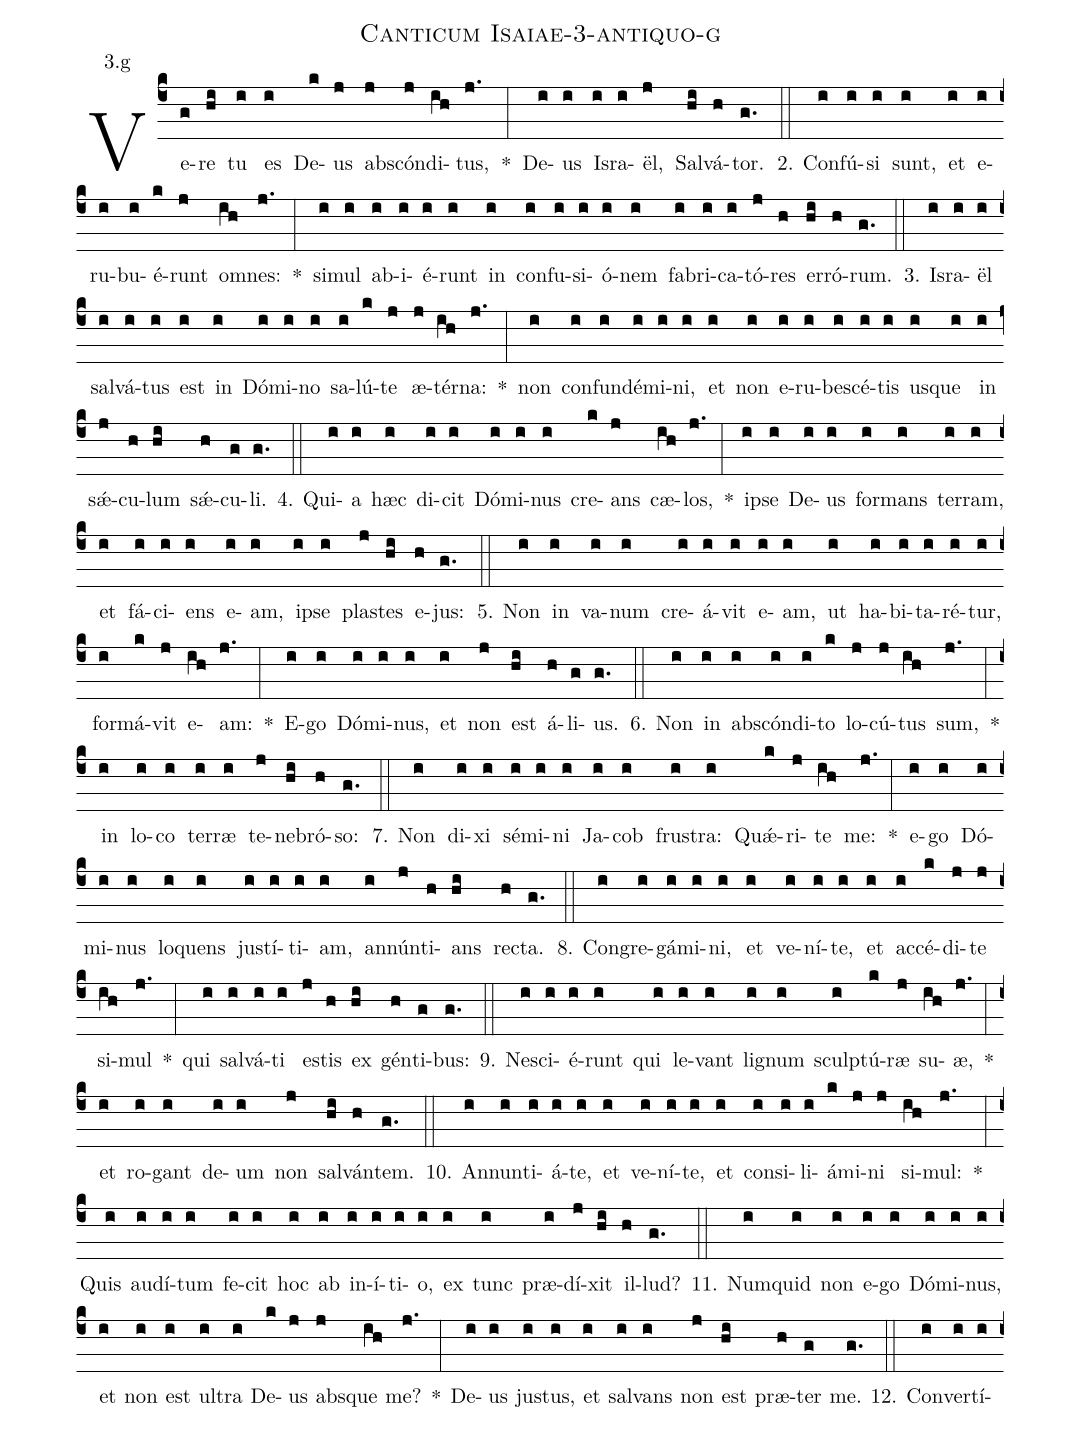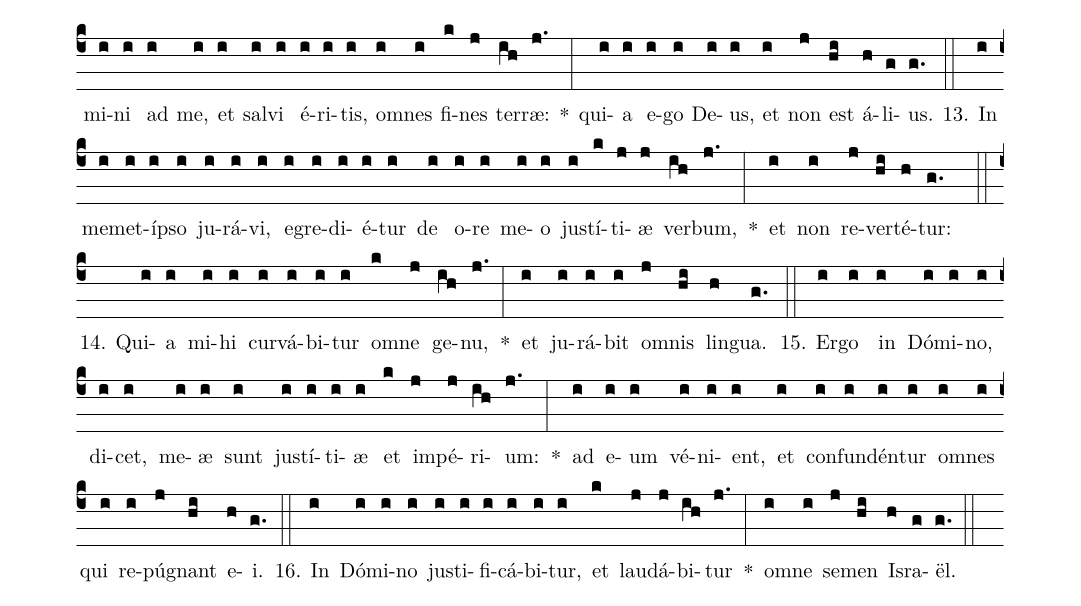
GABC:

name: Canticum Isaiae-3-antiquo-g;
annotation: 3.g;
%%
(c4)Ve(g)re(hi) tu(i) es(i) De(k)us(j) abs(j)cón(j)di(ih)tus,(j.) *(:) De(i)us(i) Is(i)ra(i)ël,(j) Sal(hi)vá(h)tor.(g.) (::)
2. Con(i)fú(i)si(i) sunt,(i) et(i) e(i)ru(i)bu(i)é(k)runt(j) om(ih)nes:(j.) *(:) si(i)mul(i) ab(i)i(i)é(i)runt(i) in(i) con(i)fu(i)si(i)ó(i)nem(i) fa(i)bri(i)ca(i)tó(j)res(h) er(hi)ró(h)rum.(g.) (::)
3. Is(i)ra(i)ël(i) sal(i)vá(i)tus(i) est(i) in(i) Dó(i)mi(i)no(i) sa(i)lú(k)te(j) æ(j)tér(ih)na:(j.) *(:) non(i) con(i)fun(i)dé(i)mi(i)ni,(i) et(i) non(i) e(i)ru(i)be(i)scé(i)tis(i) us(i)que(i) in(i) sǽ(j)cu(h)lum(hi) sǽ(h)cu(g)li.(g.) (::)
4. Qui(i)a(i) hæc(i) di(i)cit(i) Dó(i)mi(i)nus(i) cre(k)ans(j) cæ(ih)los,(j.) *(:) ip(i)se(i) De(i)us(i) for(i)mans(i) ter(i)ram,(i) et(i) fá(i)ci(i)ens(i) e(i)am,(i) ip(i)se(i) plas(j)tes(hi) e(h)jus:(g.) (::)
5. Non(i) in(i) va(i)num(i) cre(i)á(i)vit(i) e(i)am,(i) ut(i) ha(i)bi(i)ta(i)ré(i)tur,(i) for(i)má(k)vit(j) e(ih)am:(j.) *(:) E(i)go(i) Dó(i)mi(i)nus,(i) et(i) non(j) est(hi) á(h)li(g)us.(g.) (::)
6. Non(i) in(i) abs(i)cón(i)di(i)to(k) lo(j)cú(j)tus(ih) sum,(j.) *(:) in(i) lo(i)co(i) ter(i)ræ(i) te(j)ne(hi)bró(h)so:(g.) (::)
7. Non(i) di(i)xi(i) sé(i)mi(i)ni(i) Ja(i)cob(i) frus(i)tra:(i) Quǽ(k)ri(j)te(ih) me:(j.) *(:) e(i)go(i) Dó(i)mi(i)nus(i) lo(i)quens(i) jus(i)tí(i)ti(i)am,(i) an(i)nún(j)ti(h)ans(hi) rec(h)ta.(g.) (::)
8. Con(i)gre(i)gá(i)mi(i)ni,(i) et(i) ve(i)ní(i)te,(i) et(i) ac(i)cé(k)di(j)te(j) si(ih)mul(j.) *(:) qui(i) sal(i)vá(i)ti(i) es(j)tis(h) ex(hi) gén(h)ti(g)bus:(g.) (::)
9. Ne(i)sci(i)é(i)runt(i) qui(i) le(i)vant(i) li(i)gnum(i) sculp(i)tú(k)ræ(j) su(ih)æ,(j.) *(:) et(i) ro(i)gant(i) de(i)um(i) non(j) sal(hi)ván(h)tem.(g.) (::)
10. An(i)nun(i)ti(i)á(i)te,(i) et(i) ve(i)ní(i)te,(i) et(i) con(i)si(i)li(i)á(k)mi(j)ni(j) si(ih)mul:(j.) *(:) Quis(i) au(i)dí(i)tum(i) fe(i)cit(i) hoc(i) ab(i) in(i)í(i)ti(i)o,(i) ex(i) tunc(i) præ(i)dí(j)xit(hi) il(h)lud?(g.) (::)
11. Num(i)quid(i) non(i) e(i)go(i) Dó(i)mi(i)nus,(i) et(i) non(i) est(i) ul(i)tra(i) De(k)us(j) abs(j)que(ih) me?(j.) *(:) De(i)us(i) jus(i)tus,(i) et(i) sal(i)vans(i) non(j) est(hi) præ(h)ter(g) me.(g.) (::)
12. Con(i)ver(i)tí(i)mi(i)ni(i) ad(i) me,(i) et(i) sal(i)vi(i) é(i)ri(i)tis,(i) om(i)nes(i) fi(k)nes(j) ter(ih)ræ:(j.) *(:) qui(i)a(i) e(i)go(i) De(i)us,(i) et(i) non(j) est(hi) á(h)li(g)us.(g.) (::)
13. In(i) me(i)met(i)íp(i)so(i) ju(i)rá(i)vi,(i) e(i)gre(i)di(i)é(i)tur(i) de(i) o(i)re(i) me(i)o(i) jus(i)tí(k)ti(j)æ(j) ver(ih)bum,(j.) *(:) et(i) non(i) re(j)ver(hi)té(h)tur:(g.) (::)
14. Qui(i)a(i) mi(i)hi(i) cur(i)vá(i)bi(i)tur(i) om(k)ne(j) ge(ih)nu,(j.) *(:) et(i) ju(i)rá(i)bit(i) om(j)nis(hi) lin(h)gua.(g.) (::)
15. Er(i)go(i) in(i) Dó(i)mi(i)no,(i) di(i)cet,(i) me(i)æ(i) sunt(i) jus(i)tí(i)ti(i)æ(i) et(k) im(j)pé(j)ri(ih)um:(j.) *(:) ad(i) e(i)um(i) vé(i)ni(i)ent,(i) et(i) con(i)fun(i)dén(i)tur(i) om(i)nes(i) qui(i) re(i)pú(j)gnant(hi) e(h)i.(g.) (::)
16. In(i) Dó(i)mi(i)no(i) jus(i)ti(i)fi(i)cá(i)bi(i)tur,(i) et(k) lau(j)dá(j)bi(ih)tur(j.) *(:) om(i)ne(i) se(j)men(hi) Is(h)ra(g)ël.(g.) (::)
